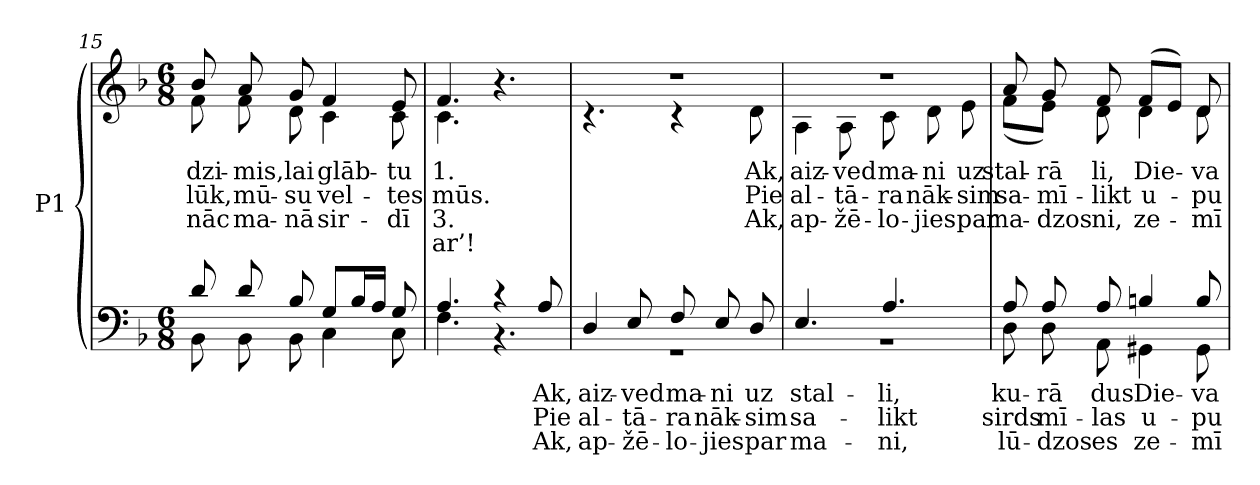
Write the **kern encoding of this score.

**kern	**text	**text	**text	**kern	**text	**text	**text	**text
*part1	*part1	*part1	*part1	*part1	*part1	*part1	*part1	*part1
*staff2	*staff2	*staff2	*staff2	*staff1	*staff1	*staff1	*staff1	*staff1
*I"P1	*	*	*	*	*	*	*	*
*clefF4	*	*	*	*clefG2	*	*	*	*
*k[b-]	*	*	*	*k[b-]	*	*	*	*
*F:	*	*	*	*F:	*	*	*	*
*M6/8	*	*	*	*M6/8	*	*	*	*
=15	=15	=15	=15	=15	=15	=15	=15	=15
*^	*	*	*	*	*	*	*	*
!	!	!	!	!	!	!LO:LY:b:color=#000000	!LO:LY:b:color=#000000	!LO:LY:b:color=#000000	!
*	*	*	*	*	*^	*	*	*	*
8di/	8BB-i\	.	.	.	8b-i/	8fi\	dzi-	lūk,	nāc	.
!	!	!	!	!	!	!	!LO:LY:b:color=#000000	!LO:LY:b:color=#000000	!LO:LY:b:color=#000000	!
8di/	8BB-i\	.	.	.	8ai/	8fi\	-mis,	mū-	ma-	.
!	!	!	!	!	!	!	!LO:LY:b:color=#000000	!LO:LY:b:color=#000000	!LO:LY:b:color=#000000	!
8B-i/	8BB-i\	.	.	.	8gi/	8di\	lai	-su	-nā	.
!	!	!	!	!	!	!	!LO:LY:b:color=#000000	!LO:LY:b:color=#000000	!LO:LY:b:color=#000000	!
8Gi/L	4Ci\	.	.	.	4fi/	4ci\	glāb-	vel-	sir-	.
16B-i/L	.	.	.	.	.	.	.	.	.	.
16Ai/JJ	.	.	.	.	.	.	.	.	.	.
!	!	!	!	!	!	!	!LO:LY:b:color=#000000	!LO:LY:b:color=#000000	!LO:LY:b:color=#000000	!
8Gi/	8Ci\	.	.	.	8ei/	8ci\	-tu	-tes	-dī	.
!!LO:LB:g=z	!!
=16	=16	=16	=16	=16	=16	=16	=16	=16	=16	=16
!	!	!	!	!	!	!	!LO:LY:b:color=#000000	!LO:LY:b:color=#000000	!LO:LY:b:color=#000000	!LO:LY:b:color=#000000
!	!	!	!	!	!	!	!LO:LY:b:color=#000000	!LO:LY:b:color=#000000	!	!
4.Ai/	4.Fi\	.	.	.	4.fi/	4.ci\	1.	mūs.	3.	ar’!
!	!	!LO:LY:b:color=#000000	!LO:LY:b:color=#000000	!LO:LY:b:color=#000000	!	!	!	!	!	!
4r	4.r	1.	2.	3.	4.r	4.ryy	.	.	.	.
!	!	!LO:LY:b:color=#000000	!LO:LY:b:color=#000000	!LO:LY:b:color=#000000	!	!	!	!	!	!
8Ai/	.	Ak,	Pie	Ak,	.	.	.	.	.	.
=17	=17	=17	=17	=17	=17	=17	=17	=17	=17	=17
!	!LO:N:vis=1	!LO:LY:b:color=#000000	!LO:LY:b:color=#000000	!LO:LY:b:color=#000000	!LO:N:vis=1	!	!	!	!	!
4Di/	2.r	aiz-	al-	ap-	2.r	4.r	.	.	.	.
!	!	!LO:LY:b:color=#000000	!LO:LY:b:color=#000000	!LO:LY:b:color=#000000	!	!	!	!	!	!
8Ei/	.	-ved	-tā-	-žē-	.	.	.	.	.	.
!	!	!LO:LY:b:color=#000000	!LO:LY:b:color=#000000	!LO:LY:b:color=#000000	!	!	!	!	!	!
8Fi/	.	ma-	-ra	-lo-	.	4r	.	.	.	.
!	!	!LO:LY:b:color=#000000	!LO:LY:b:color=#000000	!LO:LY:b:color=#000000	!	!	!	!	!	!
8Ei/	.	-ni	nāk-	-jies	.	.	.	.	.	.
!	!	!LO:LY:b:color=#000000	!LO:LY:b:color=#000000	!LO:LY:b:color=#000000	!	!	!	!	!	!
!	!	!	!	!	!	!	!LO:LY:b:color=#000000	!LO:LY:b:color=#000000	!LO:LY:b:color=#000000	!
8Di/	.	uz	-sim	par	.	8di\	Ak,	Pie	Ak,	.
=18	=18	=18	=18	=18	=18	=18	=18	=18	=18	=18
!	!LO:N:vis=1	!LO:LY:b:color=#000000	!LO:LY:b:color=#000000	!LO:LY:b:color=#000000	!LO:N:vis=1	!	!	!	!	!
!	!	!	!	!	!	!	!LO:LY:b:color=#000000	!LO:LY:b:color=#000000	!LO:LY:b:color=#000000	!
4.Ei/	2.r	stal-	sa-	ma-	2.r	4Ai\	aiz-	al-	ap-	.
!	!	!	!	!	!	!	!LO:LY:b:color=#000000	!LO:LY:b:color=#000000	!LO:LY:b:color=#000000	!
.	.	.	.	.	.	8Ai\	-ved	-tā-	-žē-	.
!	!	!LO:LY:b:color=#000000	!LO:LY:b:color=#000000	!LO:LY:b:color=#000000	!	!	!	!	!	!
!	!	!	!	!	!	!	!LO:LY:b:color=#000000	!LO:LY:b:color=#000000	!LO:LY:b:color=#000000	!
4.Ai/	.	-li,	-likt	-ni,	.	8ci\	ma-	-ra	-lo-	.
!	!	!	!	!	!	!	!LO:LY:b:color=#000000	!LO:LY:b:color=#000000	!LO:LY:b:color=#000000	!
.	.	.	.	.	.	8di\	-ni	nāk-	-jies	.
!	!	!	!	!	!	!	!LO:LY:b:color=#000000	!LO:LY:b:color=#000000	!LO:LY:b:color=#000000	!
.	.	.	.	.	.	8ei\	uz	-sim	par	.
=19	=19	=19	=19	=19	=19	=19	=19	=19	=19	=19
!	!	!LO:LY:b:color=#000000	!LO:LY:b:color=#000000	!LO:LY:b:color=#000000	!	!	!	!	!	!
!	!	!	!	!	!	!	!LO:LY:a:color=#000000	!LO:LY:a:color=#000000	!LO:LY:a:color=#000000	!
!	!	!	!	!	!	!	!LO:LY:b:color=#000000	!LO:LY:b:color=#000000	!LO:LY:b:color=#000000	!
8Ai/	8Di\	ku-	sirds	lū-	8ai/	(8fi\L	stal-	sa-	ma-	.
!	!	!LO:LY:b:color=#000000	!LO:LY:b:color=#000000	!LO:LY:b:color=#000000	!	!	!	!	!	!
!	!	!	!	!	!	!	!LO:LY:a:color=#000000	!LO:LY:a:color=#000000	!LO:LY:a:color=#000000	!
8Ai/	8Di\	-rā	mī-	-dzos	8gi/	8ei\J)	rā	mī-	-dzos	.
!	!	!LO:LY:b:color=#000000	!LO:LY:b:color=#000000	!LO:LY:b:color=#000000	!	!	!	!	!	!
!	!	!	!	!	!	!	!LO:LY:a:color=#000000	!LO:LY:a:color=#000000	!LO:LY:a:color=#000000	!
!	!	!	!	!	!	!	!LO:LY:b:color=#000000	!LO:LY:b:color=#000000	!LO:LY:b:color=#000000	!
8Ai/	8AAi\	dus	-las	es	8fi/	8di\	-li,	-likt	-ni,	.
!	!	!LO:LY:b:color=#000000	!LO:LY:b:color=#000000	!LO:LY:b:color=#000000	!	!	!	!	!	!
!	!	!	!	!	!	!	!LO:LY:a:color=#000000	!LO:LY:a:color=#000000	!LO:LY:a:color=#000000	!
!	!	!	!	!	!	!	!LO:LY:b:color=#000000	!LO:LY:b:color=#000000	!LO:LY:b:color=#000000	!
4Bni/	4GG#Xi\	Die-	u-	ze-	(8fi/L	4di\	Die-	u-	ze-	.
.	.	.	.	.	8ei/J)	.	.	.	.	.
!	!	!LO:LY:b:color=#000000	!LO:LY:b:color=#000000	!LO:LY:b:color=#000000	!	!	!	!	!	!
!	!	!	!	!	!	!	!LO:LY:a:color=#000000	!LO:LY:a:color=#000000	!LO:LY:a:color=#000000	!
!	!	!	!	!	!	!	!LO:LY:b:color=#000000	!LO:LY:b:color=#000000	!LO:LY:b:color=#000000	!
8Bi/	8GG#i\	-va	-pu-	-mī-	8di/	8di\	-va	-pu-	-mī-	.
*v	*v	*	*	*	*	*	*	*	*	*
*	*	*	*	*v	*v	*	*	*	*
=	=	=	=	=	=	=	=	=
*-	*-	*-	*-	*-	*-	*-	*-	*-
